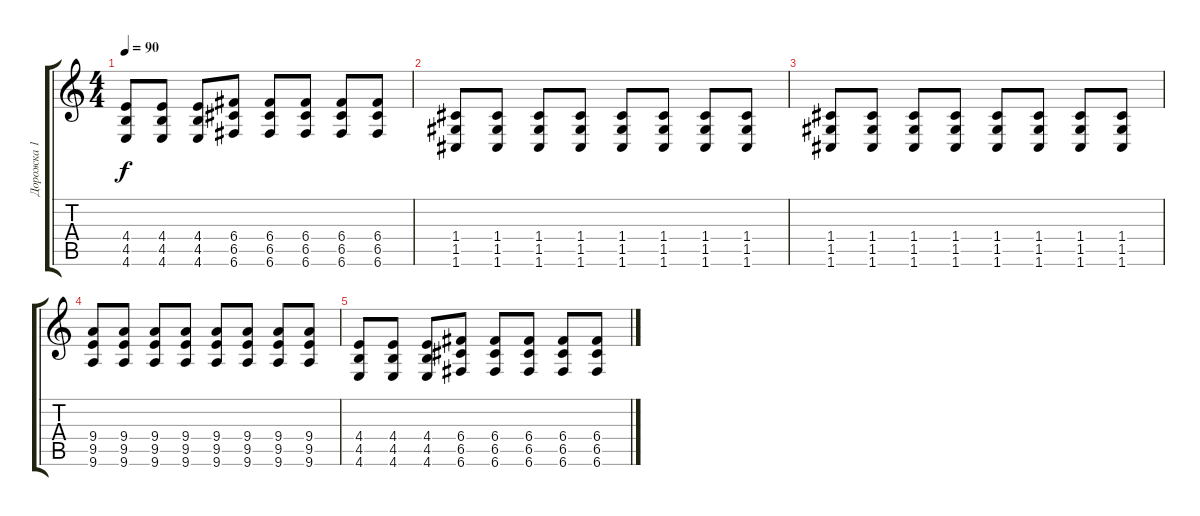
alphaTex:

\track ("Дорожка 1" "Дорожка 1") {instrument distortionguitar}
\staff {score tabs}
\tuning (D4 A3 F3 C3 G2 C2) {hide}
\ts (4 4)
\tempo 90
\clef g2
\ks c
(4.4 4.5 4.6).8{dy f} (4.4 4.5 4.6).8 (4.4 4.5 4.6).8 (6.4 6.5 6.6).8 (6.4 6.5 6.6).8 (6.4 6.5 6.6).8 (6.4 6.5 6.6).8 (6.4 6.5 6.6).8 |
(1.4 1.5 1.6).8 (1.4 1.5 1.6).8 (1.4 1.5 1.6).8 (1.4 1.5 1.6).8 (1.4 1.5 1.6).8 (1.4 1.5 1.6).8 (1.4 1.5 1.6).8 (1.4 1.5 1.6).8 |
(1.4 1.5 1.6).8 (1.4 1.5 1.6).8 (1.4 1.5 1.6).8 (1.4 1.5 1.6).8 (1.4 1.5 1.6).8 (1.4 1.5 1.6).8 (1.4 1.5 1.6).8 (1.4 1.5 1.6).8 |
(9.4 9.5 9.6).8 (9.4 9.5 9.6).8 (9.4 9.5 9.6).8 (9.4 9.5 9.6).8 (9.4 9.5 9.6).8 (9.4 9.5 9.6).8 (9.4 9.5 9.6).8 (9.4 9.5 9.6).8 |
(4.4 4.5 4.6).8 (4.4 4.5 4.6).8 (4.4 4.5 4.6).8 (6.4 6.5 6.6).8 (6.4 6.5 6.6).8 (6.4 6.5 6.6).8 (6.4 6.5 6.6).8 (6.4 6.5 6.6).8
